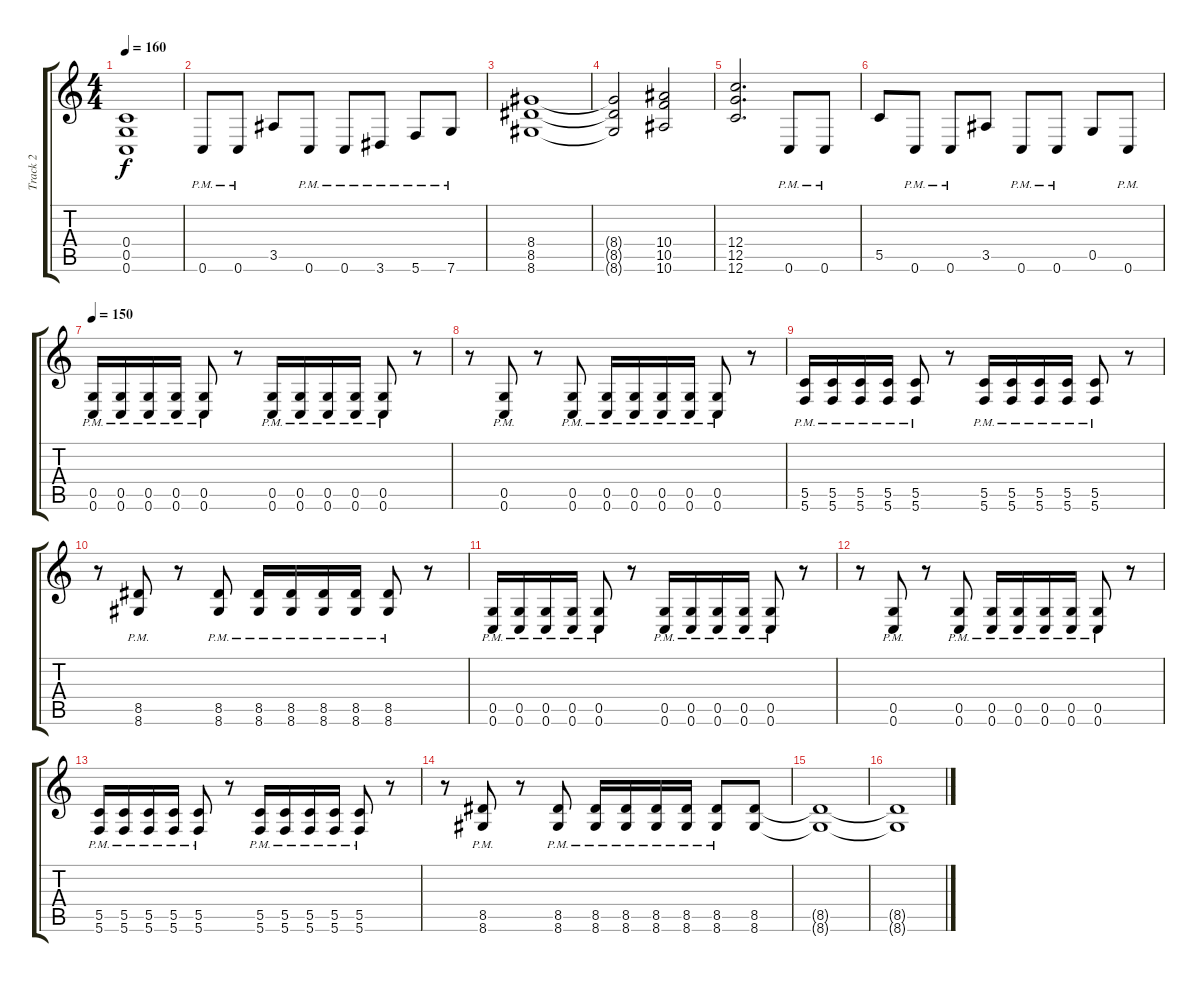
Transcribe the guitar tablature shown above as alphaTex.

\track ("Track 2" "Track 2") {instrument overdrivenguitar}
\staff {score tabs}
\tuning (D4 A3 F3 C3 G2 C2) {hide}
\ts (4 4)
\tempo 160
\clef g2
\ks c
(0.4 0.5 0.6).1{dy f} |
0.6{pm}.8 0.6{pm}.8 3.5.8 0.6{pm}.8 0.6{pm}.8 3.6{pm}.8 5.6{pm}.8 7.6{pm}.8 |
(8.4 8.5 8.6).1 |
(8.4{t} 8.5{t} 8.6{t}).2 (10.4 10.5 10.6).2 |
(12.4 12.5 12.6).2{d} 0.6{pm}.8 0.6{pm}.8 |
5.5.8 0.6{pm}.8 0.6{pm}.8 3.5.8 0.6{pm}.8 0.6{pm}.8 0.5.8 0.6{pm}.8 |
\tempo 150
(0.5{pm} 0.6{pm}).16 (0.5{pm} 0.6{pm}).16 (0.5{pm} 0.6{pm}).16 (0.5{pm} 0.6{pm}).16 (0.5{pm} 0.6{pm}).8 r.8 (0.5{pm} 0.6{pm}).16 (0.5{pm} 0.6{pm}).16 (0.5{pm} 0.6{pm}).16 (0.5{pm} 0.6{pm}).16 (0.5{pm} 0.6{pm}).8 r.8 |
r.8 (0.5{pm} 0.6{pm}).8 r.8 (0.5{pm} 0.6{pm}).8 (0.5{pm} 0.6{pm}).16 (0.5{pm} 0.6{pm}).16 (0.5{pm} 0.6{pm}).16 (0.5{pm} 0.6{pm}).16 (0.5{pm} 0.6{pm}).8 r.8 |
(5.5{pm} 5.6{pm}).16 (5.5{pm} 5.6{pm}).16 (5.5{pm} 5.6{pm}).16 (5.5{pm} 5.6{pm}).16 (5.5{pm} 5.6{pm}).8 r.8 (5.5{pm} 5.6{pm}).16 (5.5{pm} 5.6{pm}).16 (5.5{pm} 5.6{pm}).16 (5.5{pm} 5.6{pm}).16 (5.5{pm} 5.6{pm}).8 r.8 |
r.8 (8.5{pm} 8.6{pm}).8 r.8 (8.5{pm} 8.6{pm}).8 (8.5{pm} 8.6{pm}).16 (8.5{pm} 8.6{pm}).16 (8.5{pm} 8.6{pm}).16 (8.5{pm} 8.6{pm}).16 (8.5{pm} 8.6{pm}).8 r.8 |
(0.5{pm} 0.6{pm}).16 (0.5{pm} 0.6{pm}).16 (0.5{pm} 0.6{pm}).16 (0.5{pm} 0.6{pm}).16 (0.5{pm} 0.6{pm}).8 r.8 (0.5{pm} 0.6{pm}).16 (0.5{pm} 0.6{pm}).16 (0.5{pm} 0.6{pm}).16 (0.5{pm} 0.6{pm}).16 (0.5{pm} 0.6{pm}).8 r.8 |
r.8 (0.5{pm} 0.6{pm}).8 r.8 (0.5{pm} 0.6{pm}).8 (0.5{pm} 0.6{pm}).16 (0.5{pm} 0.6{pm}).16 (0.5{pm} 0.6{pm}).16 (0.5{pm} 0.6{pm}).16 (0.5{pm} 0.6{pm}).8 r.8 |
(5.5{pm} 5.6{pm}).16 (5.5{pm} 5.6{pm}).16 (5.5{pm} 5.6{pm}).16 (5.5{pm} 5.6{pm}).16 (5.5{pm} 5.6{pm}).8 r.8 (5.5{pm} 5.6{pm}).16 (5.5{pm} 5.6{pm}).16 (5.5{pm} 5.6{pm}).16 (5.5{pm} 5.6{pm}).16 (5.5{pm} 5.6{pm}).8 r.8 |
r.8 (8.5{pm} 8.6{pm}).8 r.8 (8.5{pm} 8.6{pm}).8 (8.5{pm} 8.6{pm}).16 (8.5{pm} 8.6{pm}).16 (8.5{pm} 8.6{pm}).16 (8.5{pm} 8.6{pm}).16 (8.5{pm} 8.6{pm}).8 (8.5 8.6).8 |
(8.5{t} 8.6{t}).1{volume 0} |
(8.5{t} 8.6{t}).1
